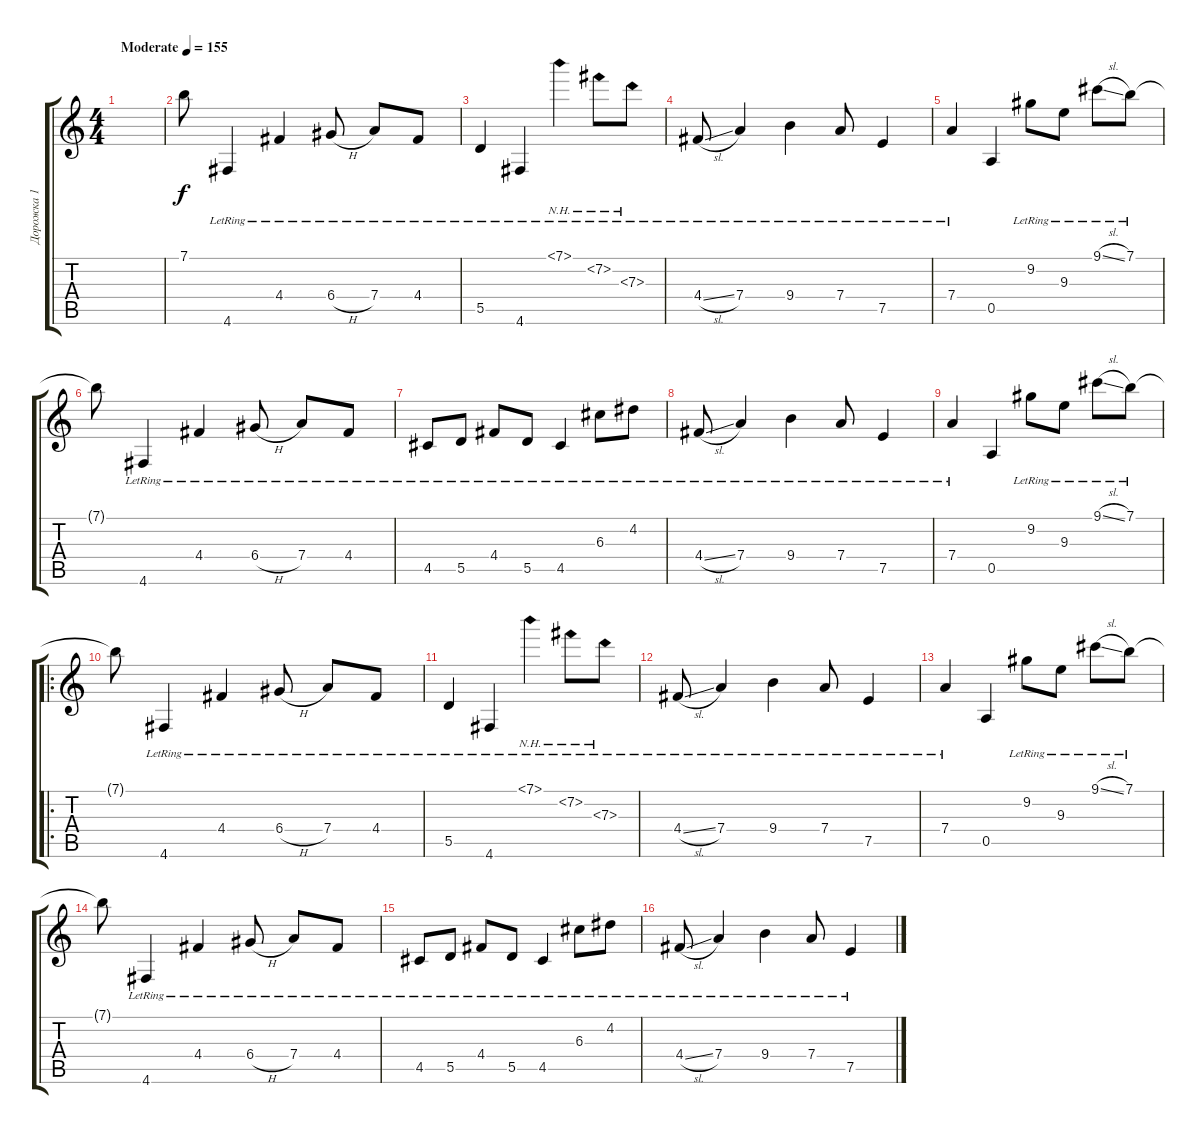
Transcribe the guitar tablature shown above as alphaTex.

\track ("Дорожка 1" "Дорожка 1") {instrument electricguitarclean}
\staff {score tabs}
\tuning (E4 B3 G3 D3 A2 D2) {hide}
\ts (4 4)
\tempo (155 "Moderate")
\clef g2
\ks c
|
7.1.8 4.6{lr}.4 4.4{lr}.4 6.4{h lr}.8 7.4{lr}.8 4.4{lr}.8 |
5.5{lr}.4 4.6{lr}.4 7.1{nh lr}.4 7.2{nh lr}.8 7.3{nh lr}.8 |
4.4{sl lr}.8 7.4{lr}.4 9.4{lr}.4 7.4{lr}.8 7.5{lr}.4 |
7.4{lr}.4 0.5.4 9.2{lr}.8 9.3{lr}.8 9.1{sl lr}.8 7.1{lr}.8 |
7.1{t}.8 4.6{lr}.4 4.4{lr}.4 6.4{h lr}.8 7.4{lr}.8 4.4{lr}.8 |
4.5{lr}.8 5.5{lr}.8 4.4{lr}.8 5.5{lr}.8 4.5{lr}.4 6.3{lr}.8 4.2{lr}.8 |
4.4{sl lr}.8 7.4{lr}.4 9.4{lr}.4 7.4{lr}.8 7.5{lr}.4 |
7.4{lr}.4 0.5.4 9.2{lr}.8 9.3{lr}.8 9.1{sl lr}.8 7.1{lr}.8 |
\ro
7.1{t}.8 4.6{lr}.4 4.4{lr}.4 6.4{h lr}.8 7.4{lr}.8 4.4{lr}.8 |
5.5{lr}.4 4.6{lr}.4 7.1{nh lr}.4 7.2{nh lr}.8 7.3{nh lr}.8 |
4.4{sl lr}.8 7.4{lr}.4 9.4{lr}.4 7.4{lr}.8 7.5{lr}.4 |
7.4{lr}.4 0.5.4 9.2{lr}.8 9.3{lr}.8 9.1{sl lr}.8 7.1{lr}.8 |
7.1{t}.8 4.6{lr}.4 4.4{lr}.4 6.4{h lr}.8 7.4{lr}.8 4.4{lr}.8 |
4.5{lr}.8 5.5{lr}.8 4.4{lr}.8 5.5{lr}.8 4.5{lr}.4 6.3{lr}.8 4.2{lr}.8 |
4.4{sl lr}.8 7.4{lr}.4 9.4{lr}.4 7.4{lr}.8 7.5{lr}.4
